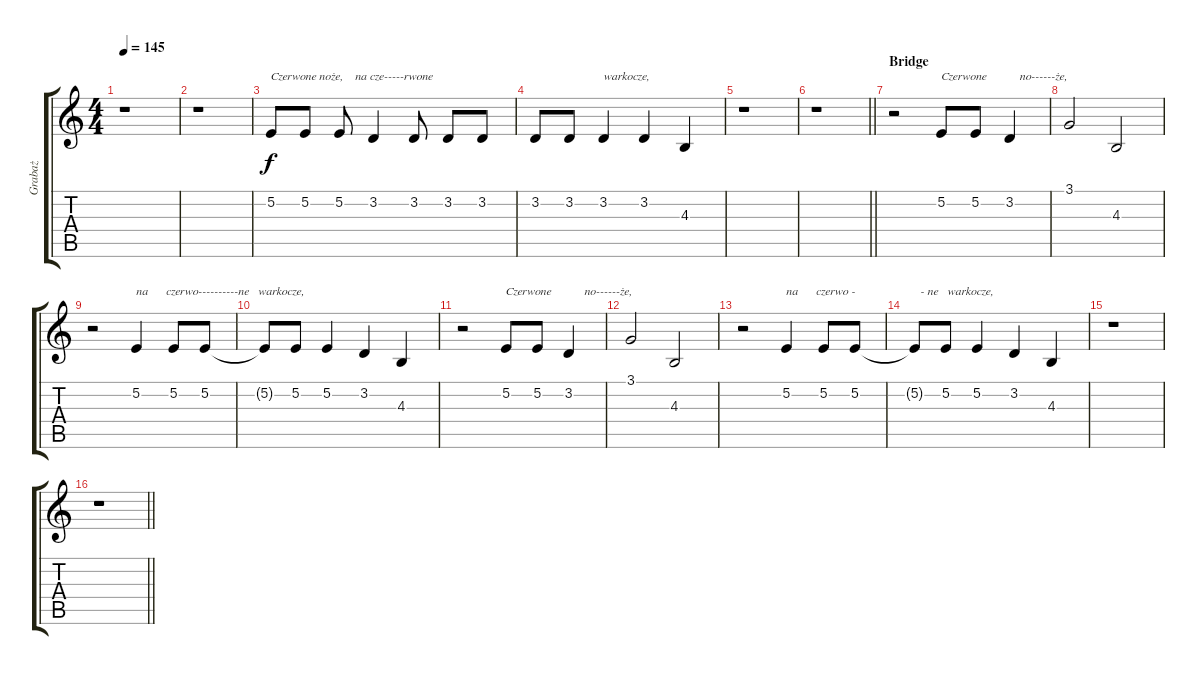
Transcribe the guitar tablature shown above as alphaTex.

\track ("Grabaż" "Grabaż") {instrument lead6voice}
\staff {score tabs}
\tuning (E4 B3 G3 D3 A2 E2) {hide}
\ts (4 4)
\tempo 145
\clef g2
\ks c
r.1{dy f} |
r.1 |
5.2.8{txt "Czerwone noże,    na cze-----rwone"} 5.2.8 5.2.8 3.2.4 3.2.8 3.2.8 3.2.8 |
3.2.8 3.2.8 3.2.4{txt "warkocze,"} 3.2.4 4.3.4 |
r.1 |
\barLineRight lightlight
r.1 |
\section ("" "Bridge")
r.2 5.2.8{txt "Czerwone           no------że,"} 5.2.8 3.2.4 |
3.1.2 4.3.2 |
r.2 5.2.4{txt "na      czerwo----------ne   warkocze,"} 5.2.8 5.2.8 |
5.2{t}.8 5.2.8 5.2.4 3.2.4 4.3.4 |
r.2 5.2.8{txt "Czerwone           no------że,"} 5.2.8 3.2.4 |
3.1.2 4.3.2 |
r.2 5.2.4{txt "na      czerwo - "} 5.2.8 5.2.8 |
5.2{t}.8{txt "  - ne   warkocze,"} 5.2.8 5.2.4 3.2.4 4.3.4 |
r.1 |
\barLineRight lightlight
r.1
